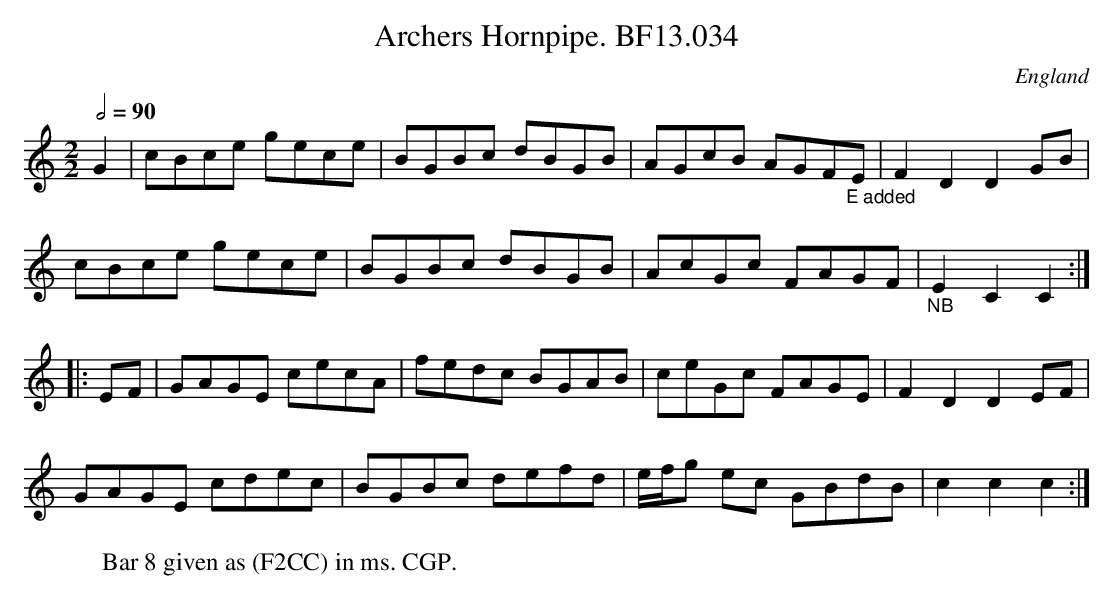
X:1
T:Archers Hornpipe. BF13.034
M:2/2
L:1/8
Q:1/2=90
O:England
K:C major
G2|cBce gece|BGBc dBGB|AGcB AGF"_E added"E|F2D2D2GB|!
cBce gece|BGBc dBGB|AcGc FAGF|"_NB"E2C2C2:|!
|:EF|GAGE cecA|fedc BGAB|ceGc FAGE|F2D2D2 EF|!
GAGE cdec|BGBc defd| e/f/g ec GBdB|c2c2c2:|
W:Bar 8 given as (F2CC) in ms. CGP.
